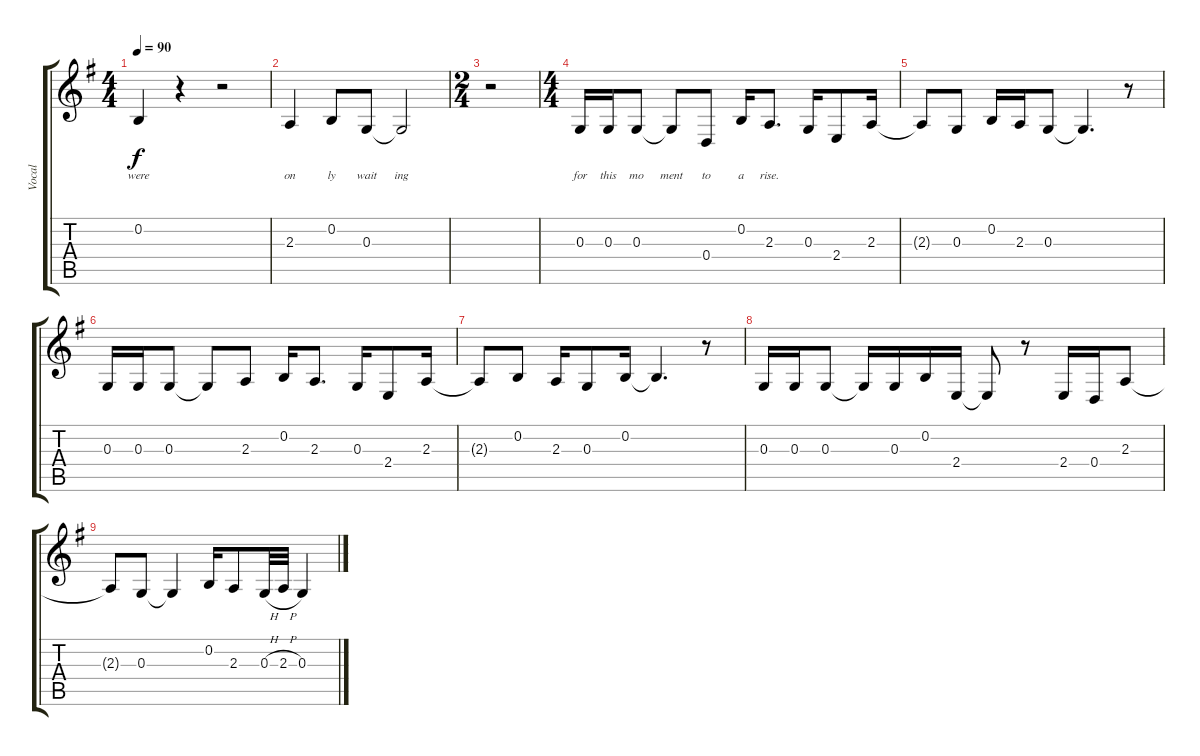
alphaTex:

\track ("Vocal" "Vocal") {instrument brightacousticpiano}
\staff {score tabs}
\tuning (E4 B3 G3 D3 A2 E2) {hide}
\ts (4 4)
\tempo 90
\clef g2
\ks g
0.2{t}.4{lyrics (0 "were") lyrics (1 "") lyrics (2 "") lyrics (3 "") lyrics (4 "") dy f} r.4 r.2 |
2.3.4{lyrics (0 "on") lyrics (1 "") lyrics (2 "") lyrics (3 "") lyrics (4 "")} 0.2.8{lyrics (0 "ly") lyrics (1 "") lyrics (2 "") lyrics (3 "") lyrics (4 "")} 0.3.8{lyrics (0 "wait") lyrics (1 "") lyrics (2 "") lyrics (3 "") lyrics (4 "")} 0.3{t}.2{lyrics (0 "ing") lyrics (1 "") lyrics (2 "") lyrics (3 "") lyrics (4 "")} |
\ts (2 4)
r.2 |
\ts (4 4)
0.3.16{lyrics (0 "for") lyrics (1 "") lyrics (2 "") lyrics (3 "") lyrics (4 "")} 0.3.16{lyrics (0 "this") lyrics (1 "") lyrics (2 "") lyrics (3 "") lyrics (4 "")} 0.3.8{lyrics (0 "mo") lyrics (1 "") lyrics (2 "") lyrics (3 "") lyrics (4 "")} 0.3{t}.8{lyrics (0 "ment") lyrics (1 "") lyrics (2 "") lyrics (3 "") lyrics (4 "")} 0.4.8{lyrics (0 "to") lyrics (1 "") lyrics (2 "") lyrics (3 "") lyrics (4 "")} 0.2.16{lyrics (0 "a") lyrics (1 "") lyrics (2 "") lyrics (3 "") lyrics (4 "")} 2.3.8{d lyrics (0 "rise.") lyrics (1 "") lyrics (2 "") lyrics (3 "") lyrics (4 "")} 0.3.16 2.4.8 2.3.16 |
2.3{t}.8 0.3.8 0.2.16 2.3.16 0.3.8 0.3{t}.4{d} r.8 |
0.3.16 0.3.16 0.3.8 0.3{t}.8 2.3.8 0.2.16 2.3.8{d} 0.3.16 2.4.8 2.3.16 |
2.3{t}.8 0.2.8 2.3.16 0.3.8 0.2.16 0.2{t}.4{d} r.8 |
0.3.16 0.3.16 0.3.8 0.3{t}.16 0.3.16 0.2.16 2.4.16 2.4{t}.8 r.8 2.4.16 0.4.16 2.3.8 |
2.3{t}.8 0.3.8 0.3{t}.4 0.2.16 2.3.8 0.3{h}.32 2.3{h}.32 0.3.4
